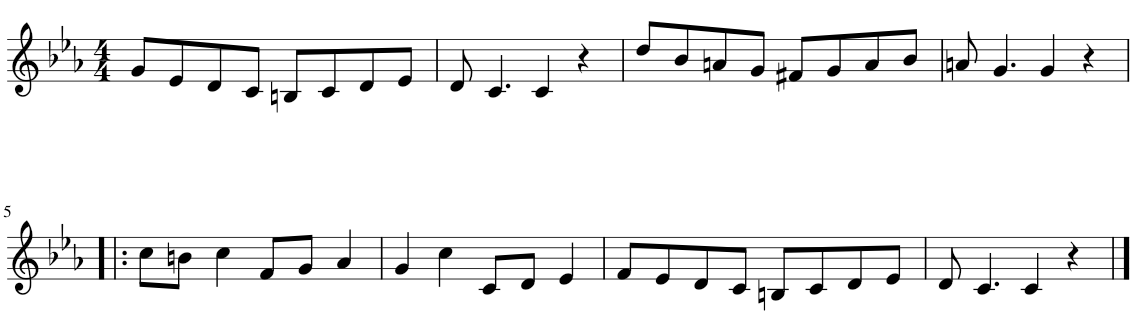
**kern
*part1
*staff1
*I"Voice
*clefG2
*k[b-e-a-]
*M4/4
=1
8g/L
8e-/
8d/
8c/J
8Bn/L
8c/
8d/
8e-/J
=2
8d/
4.c/
4c/
4r
=3
8dd/L
8b-/
8an/
8g/J
8f#X/L
8g/
8a/
8b-/J
=4
8an/
4.g/
4g/
4r
!!LO:LB:g=z
=5!|:
8cc\L
8bn\J
4cc\
8f/L
8g/J
4a-/
=6
4g/
4cc\
8c/L
8d/J
4e-/
=7
8f/L
8e-/
8d/
8c/J
8Bn/L
8c/
8d/
8e-/J
=8
8d/
4.c/
4c/
4r
==
*-
